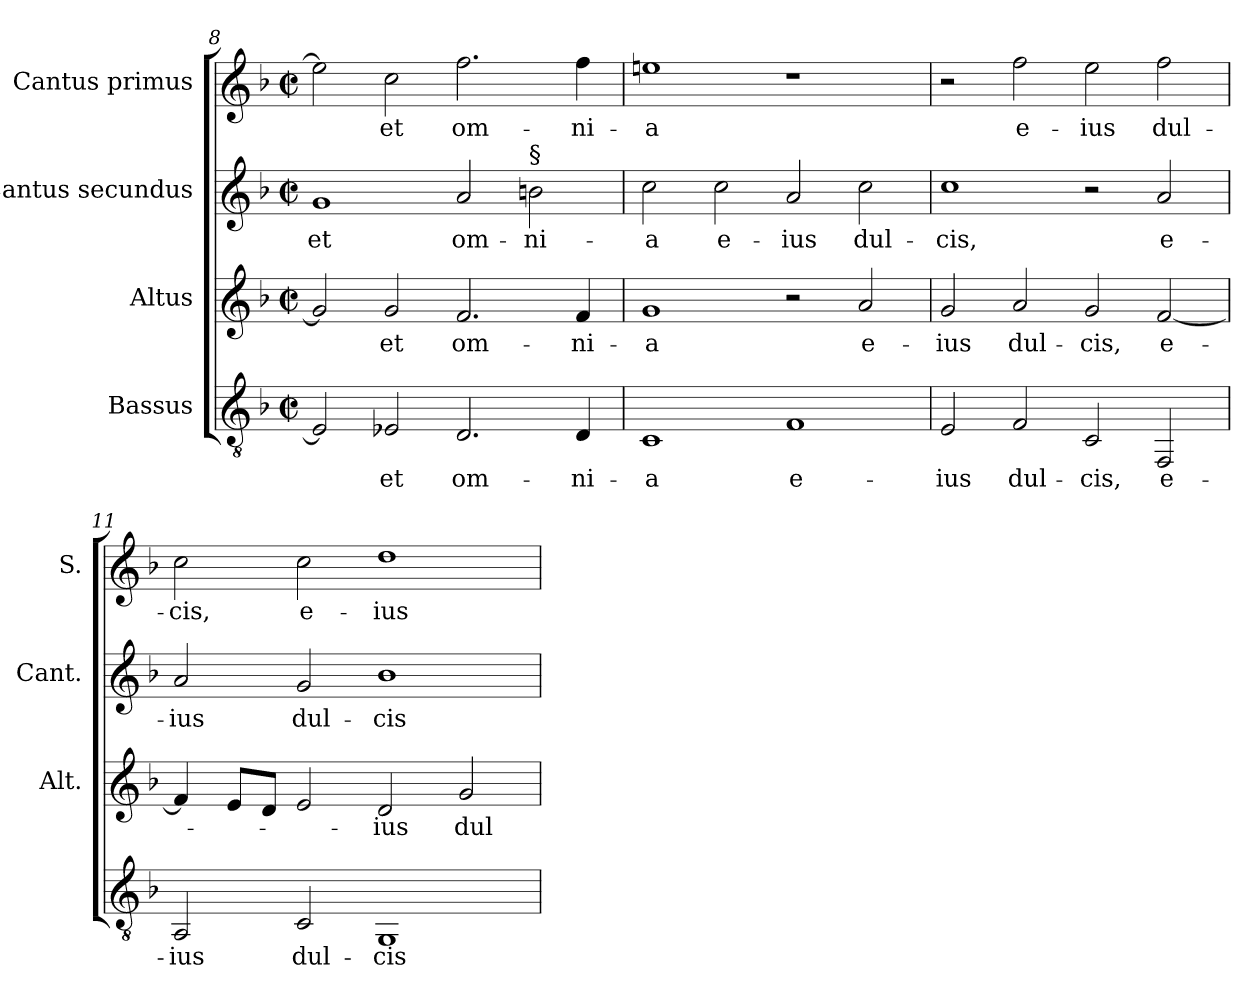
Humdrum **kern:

**kern	**text	**kern	**text	**kern	**text	**kern	**text
*part4	*part4	*part3	*part3	*part2	*part2	*part1	*part1
*staff4	*staff4	*staff3	*staff3	*staff2	*staff2	*staff1	*staff1
*I"Bassus	*	*I"Altus	*	*I"Cantus secundus	*	*I"Cantus primus	*
*	*	*I'Alt.	*	*I'Cant.	*	*I'S.	*
*clefGv2	*	*clefG2	*	*clefG2	*	*clefG2	*
*k[b-]	*	*k[b-]	*	*k[b-]	*	*k[b-]	*
*F:	*	*F:	*	*F:	*	*F:	*
*M2/2	*	*M2/2	*	*M2/2	*	*M2/2	*
*met(c|)	*	*met(c|)	*	*met(c|)	*	*met(c|)	*
=8	=8	=8	=8	=8	=8	=8	=8
!	!	!	!	!	!LO:LY:b:color=#000000	!	!
2E-i/]	.	2gi/]	.	1gi	et	2ee-i\]	.
!	!LO:LY:b:color=#000000	!	!	!	!	!	!
!	!	!	!LO:LY:b:color=#000000	!	!	!	!
!	!	!	!	!	!	!	!LO:LY:b:color=#000000
2E-Xi/	et	2gi/	et	.	.	2cci\	et
!	!LO:LY:b:color=#000000	!	!	!	!	!	!
!	!	!	!LO:LY:b:color=#000000	!	!	!	!
!	!	!	!	!	!LO:LY:b:color=#000000	!	!
!	!	!	!	!	!	!	!LO:LY:b:color=#000000
2.Di/	om-	2.fi/	om-	2ai/	om-	2.ffi\	om-
!	!	!	!	!LO:TX:a:t=§	!	!	!
!	!	!	!	!	!LO:LY:b:color=#000000	!	!
.	.	.	.	2bi\	-ni-	.	.
!	!LO:LY:b:color=#000000	!	!	!	!	!	!
!	!	!	!LO:LY:b:color=#000000	!	!	!	!
!	!	!	!	!	!	!	!LO:LY:b:color=#000000
4Di/	-ni-	4fi/	-ni-	.	.	4ffi\	-ni-
!!LO:PB:g=z
=9	=9	=9	=9	=9	=9	=9	=9
!	!LO:LY:b:color=#000000	!	!	!	!	!	!
!	!	!	!LO:LY:b:color=#000000	!	!	!	!
!	!	!	!	!	!LO:LY:b:color=#000000	!	!
!	!	!	!	!	!	!	!LO:LY:b:color=#000000
1Ci	-a	1gi	-a	2cci\	-a	1eeni	-a
!	!	!	!	!	!LO:LY:b:color=#000000	!	!
.	.	.	.	2cci\	e-	.	.
!	!LO:LY:b:color=#000000	!	!	!	!	!	!
!	!	!	!	!	!LO:LY:b:color=#000000	!	!
1Fi	e-	2r	.	2ai/	-ius	1r	.
!	!	!	!LO:LY:b:color=#000000	!	!	!	!
!	!	!	!	!	!LO:LY:b:color=#000000	!	!
.	.	2ai/	e-	2cci\	dul-	.	.
=10	=10	=10	=10	=10	=10	=10	=10
!	!LO:LY:b:color=#000000	!	!	!	!	!	!
!	!	!	!LO:LY:b:color=#000000	!	!	!	!
!	!	!	!	!	!LO:LY:b:color=#000000	!	!
2Ei/	-ius	2gi/	-ius	1cci	-cis,	2r	.
!	!LO:LY:b:color=#000000	!	!	!	!	!	!
!	!	!	!LO:LY:b:color=#000000	!	!	!	!
!	!	!	!	!	!	!	!LO:LY:b:color=#000000
2Fi/	dul-	2ai/	dul-	.	.	2ffi\	e-
!	!LO:LY:b:color=#000000	!	!	!	!	!	!
!	!	!	!LO:LY:b:color=#000000	!	!	!	!
!	!	!	!	!	!	!	!LO:LY:b:color=#000000
2Ci/	-cis,	2gi/	-cis,	2r	.	2eei\	-ius
!	!LO:LY:b:color=#000000	!	!	!	!	!	!
!	!	!	!LO:LY:b:color=#000000	!	!	!	!
!	!	!	!	!	!LO:LY:b:color=#000000	!	!
!	!	!	!	!	!	!	!LO:LY:b:color=#000000
2FFi/	e-	[<2fi/	e-	2ai/	e-	2ffi\	dul-
=11	=11	=11	=11	=11	=11	=11	=11
!	!LO:LY:b:color=#000000	!	!	!	!	!	!
!	!	!	!	!	!LO:LY:b:color=#000000	!	!
!	!	!	!	!	!	!	!LO:LY:b:color=#000000
2AAi/	-ius	4fi/]	.	2ai/	-ius	2cci\	-cis,
.	.	8ei/L	.	.	.	.	.
.	.	8di/J	.	.	.	.	.
!	!LO:LY:b:color=#000000	!	!	!	!	!	!
!	!	!	!	!	!LO:LY:b:color=#000000	!	!
!	!	!	!	!	!	!	!LO:LY:b:color=#000000
2Ci/	dul-	2ei/	.	2gi/	dul-	2cci\	e-
!	!LO:LY:b:color=#000000	!	!	!	!	!	!
!	!	!	!LO:LY:b:color=#000000	!	!	!	!
!	!	!	!	!	!LO:LY:b:color=#000000	!	!
!	!	!	!	!	!	!	!LO:LY:b:color=#000000
1GGi	-cis	2di/	-ius	1b-i	-cis	1ddi	-ius
!	!	!	!LO:LY:b:color=#000000	!	!	!	!
.	.	2gi/	dul-	.	.	.	.
=	=	=	=	=	=	=	=
*-	*-	*-	*-	*-	*-	*-	*-
